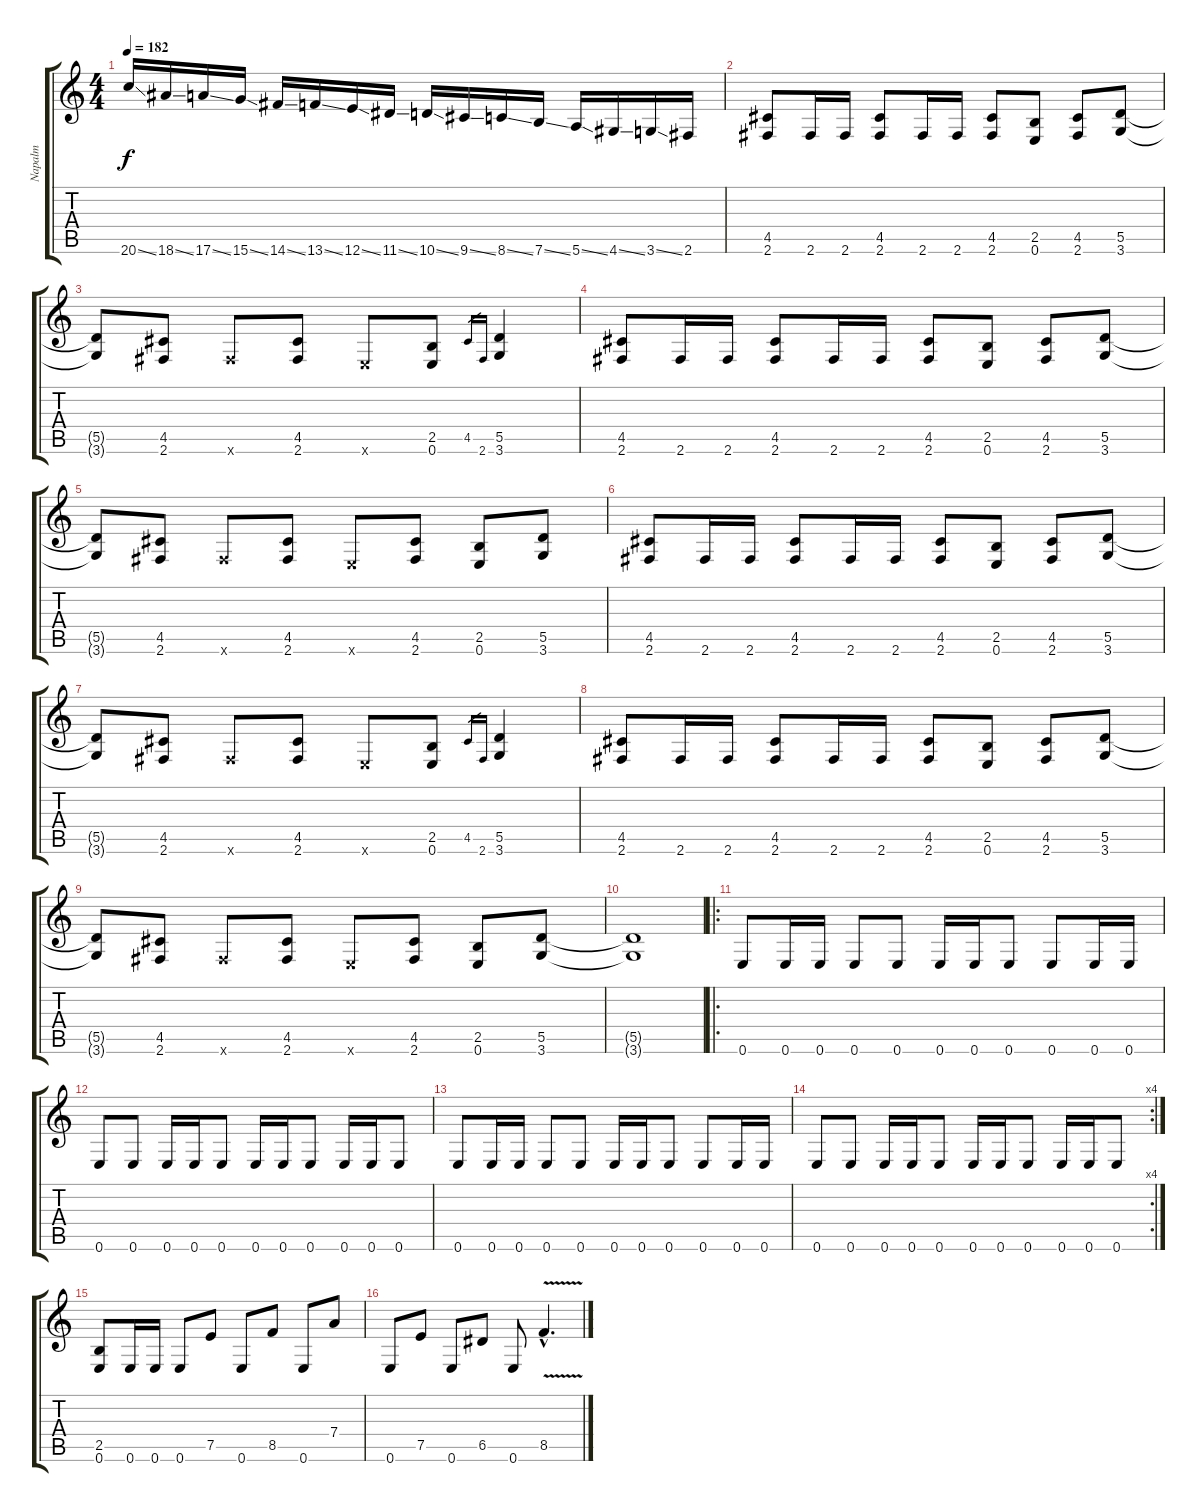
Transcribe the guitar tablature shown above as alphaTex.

\track ("Napalm" "Napalm") {instrument distortionguitar}
\staff {score tabs}
\tuning (E4 B3 G3 D3 A2 E2) {hide}
\ts (4 4)
\tempo 182
\clef g2
\ks c
20.6{ss}.16{dy f} 18.6{ss}.16 17.6{ss}.16 15.6{ss}.16 14.6{ss}.16 13.6{ss}.16 12.6{ss}.16 11.6{ss}.16 10.6{ss}.16 9.6{ss}.16 8.6{ss}.16 7.6{ss}.16 5.6{ss}.16 4.6{ss}.16 3.6{ss}.16 2.6.16 |
(4.5 2.6).8 2.6.16 2.6.16 (4.5 2.6).8 2.6.16 2.6.16 (4.5 2.6).8 (2.5 0.6).8 (4.5 2.6).8 (5.5 3.6).8 |
(5.5{t} 3.6{t}).8 (4.5 2.6).8 2.6{x}.8 (4.5 2.6).8 0.6{x}.8 (2.5 0.6).8 4.5.16{gr} 2.6.16{gr} (5.5 3.6).4 |
(4.5 2.6).8 2.6.16 2.6.16 (4.5 2.6).8 2.6.16 2.6.16 (4.5 2.6).8 (2.5 0.6).8 (4.5 2.6).8 (5.5 3.6).8 |
(5.5{t} 3.6{t}).8 (4.5 2.6).8 2.6{x}.8 (4.5 2.6).8 0.6{x}.8 (4.5 2.6).8 (2.5 0.6).8 (5.5 3.6).8 |
(4.5 2.6).8 2.6.16 2.6.16 (4.5 2.6).8 2.6.16 2.6.16 (4.5 2.6).8 (2.5 0.6).8 (4.5 2.6).8 (5.5 3.6).8 |
(5.5{t} 3.6{t}).8 (4.5 2.6).8 2.6{x}.8 (4.5 2.6).8 0.6{x}.8 (2.5 0.6).8 4.5.16{gr} 2.6.16{gr} (5.5 3.6).4 |
(4.5 2.6).8 2.6.16 2.6.16 (4.5 2.6).8 2.6.16 2.6.16 (4.5 2.6).8 (2.5 0.6).8 (4.5 2.6).8 (5.5 3.6).8 |
(5.5{t} 3.6{t}).8 (4.5 2.6).8 2.6{x}.8 (4.5 2.6).8 0.6{x}.8 (4.5 2.6).8 (2.5 0.6).8 (5.5 3.6).8 |
(5.5{t} 3.6{t}).1 |
\ro
0.6.8 0.6.16 0.6.16 0.6.8 0.6.8 0.6.16 0.6.16 0.6.8 0.6.8 0.6.16 0.6.16 |
0.6.8 0.6.8 0.6.16 0.6.16 0.6.8 0.6.16 0.6.16 0.6.8 0.6.16 0.6.16 0.6.8 |
0.6.8 0.6.16 0.6.16 0.6.8 0.6.8 0.6.16 0.6.16 0.6.8 0.6.8 0.6.16 0.6.16 |
\rc 4
0.6.8 0.6.8 0.6.16 0.6.16 0.6.8 0.6.16 0.6.16 0.6.8 0.6.16 0.6.16 0.6.8 |
(2.5 0.6).8 0.6.16 0.6.16 0.6.8 7.5.8 0.6.8 8.5.8 0.6.8 7.4.8 |
0.6.8 7.5.8 0.6.8 6.5.8 0.6.8 8.5{v hac}.4{d}
